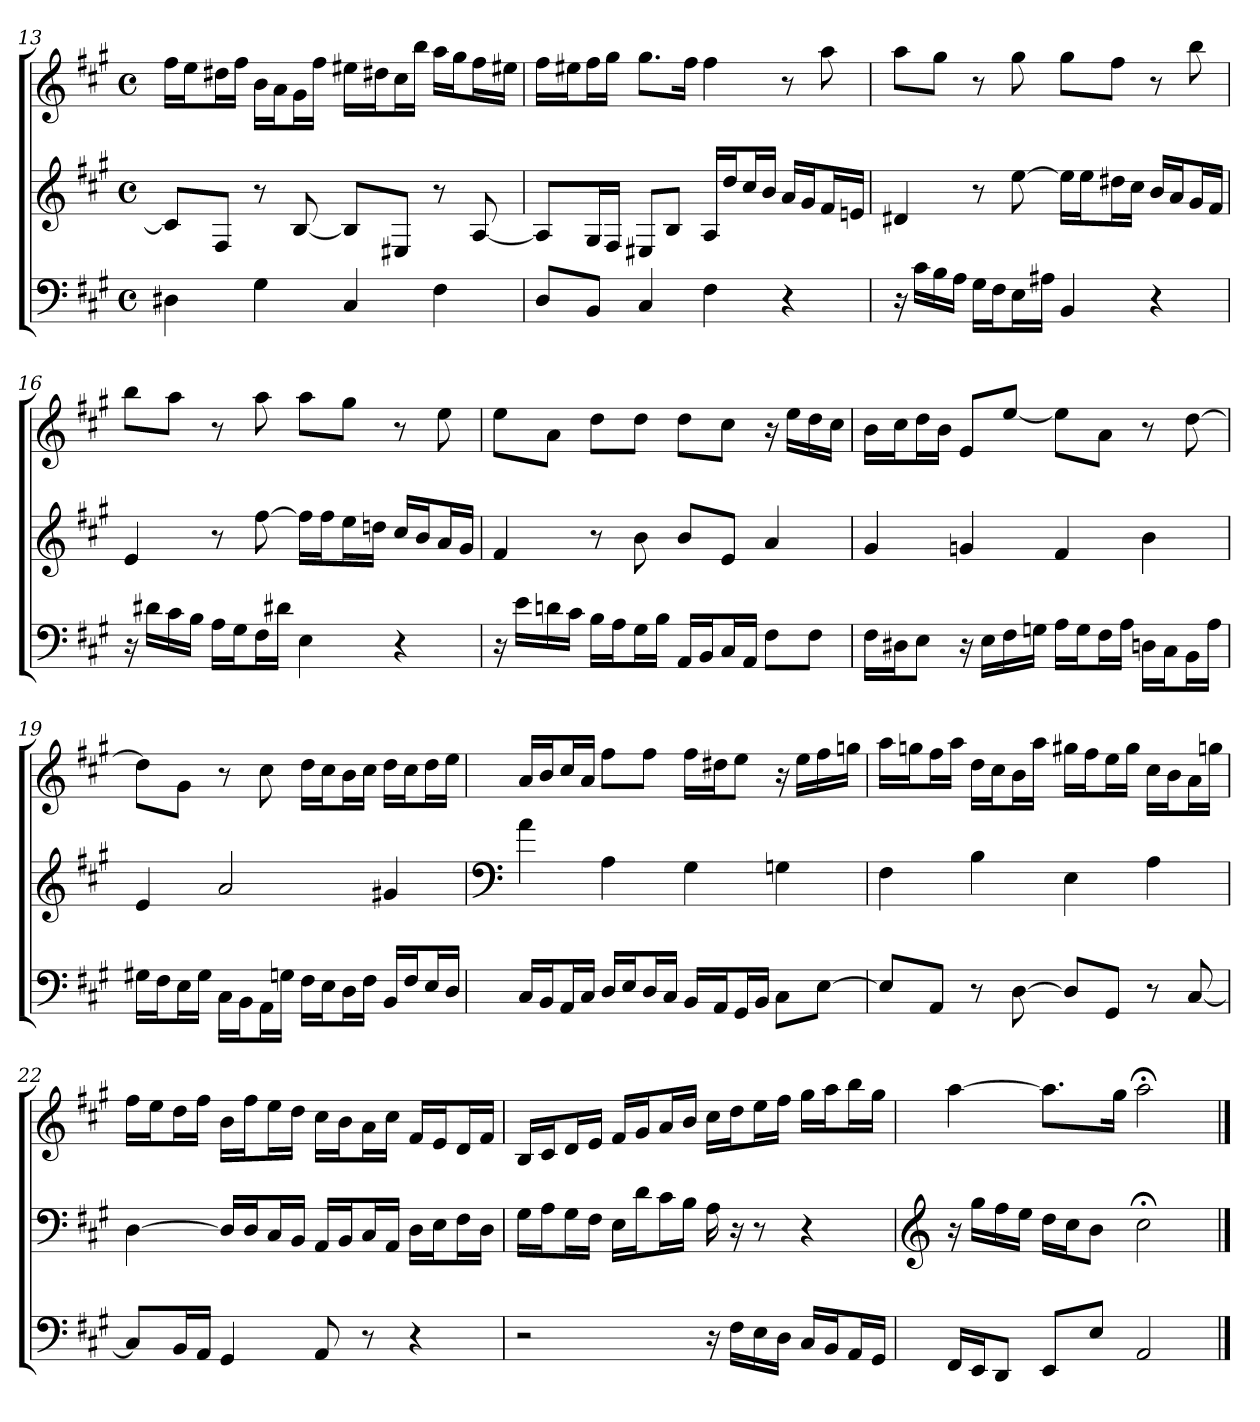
**kern	**kern	**kern
*part3	*part2	*part1
*staff3	*staff2	*staff1
*clefF4	*clefG2	*clefG2
*k[f#c#g#]	*k[f#c#g#]	*k[f#c#g#]
*A:	*A:	*A:
*M4/4	*M4/4	*M4/4
*met(c)	*met(c)	*met(c)
=13	=13	=13
4D#X	8c#/L]	16ff#\LL
.	.	16ee\J
.	8F#/J	16dd#X\L
.	.	16ff#\JJ
4G#	8r	16b\LL
.	.	16a\J
.	[8B	16g#\L
.	.	16ff#\JJ
4C#	8B/L]	16ee#X\LL
.	.	16dd#X\J
.	8E#X/J	16cc#\L
.	.	16bb\JJ
4F#	8r	16aa\LL
.	.	16gg#\J
.	[8A	16ff#\L
.	.	16ee#X\JJ
=14	=14	=14
8D/L	8A/L]	16ff#\LL
.	.	16ee#X\J
8BB/J	16G#/L	16ff#\L
.	16F#/JJ	16gg#\JJ
4C#	8E#X/L	8.gg#\L
.	8B/J	.
.	.	16ff#\Jk
4F#	16A/LL	4ff#
.	16dd/J	.
.	16cc#/L	.
.	16b/JJ	.
4r	16a/LL	8r
.	16g#/J	.
.	16f#/L	8aa
.	16en/JJ	.
=15	=15	=15
16r	4d#X	8aa\L
16c#\LL	.	.
16B\	.	8gg#\J
16A\JJ	.	.
16G#\LL	8r	8r
16F#\J	.	.
16E\L	[8ee	8gg#
16A#X\JJ	.	.
4BB	16ee\LL]	8gg#\L
.	16ee\J	.
.	16dd#X\L	8ff#\J
.	16cc#\JJ	.
4r	16b/LL	8r
.	16a/J	.
.	16g#/L	8bb
.	16f#/JJ	.
=16	=16	=16
16r	4e	8bb\L
16d#X\LL	.	.
16c#\	.	8aa\J
16B\JJ	.	.
16A\LL	8r	8r
16G#\J	.	.
16F#\L	[8ff#	8aa
16d#X\JJ	.	.
4E	16ff#\LL]	8aa\L
.	16ff#\J	.
.	16ee\L	8gg#\J
.	16ddn\JJ	.
4r	16cc#/LL	8r
.	16b/J	.
.	16a/L	8ee
.	16g#/JJ	.
=17	=17	=17
16r	4f#	8ee\L
16e\LL	.	.
16dn\	.	8a\J
16c#\JJ	.	.
16B\LL	8r	8dd\L
16A\J	.	.
16G#\L	8b	8dd\J
16B\JJ	.	.
16AA/LL	8b/L	8dd\L
16BB/J	.	.
16C#/L	8e/J	8cc#\J
16AA/JJ	.	.
8F#\L	4a	16r
.	.	16ee\LL
8F#\J	.	16dd\
.	.	16cc#\JJ
=18	=18	=18
16F#\LL	4g#	16b\LL
16D#X\J	.	16cc#\J
8E\J	.	16dd\L
.	.	16b\JJ
16r	4gn	8e/L
16E\LL	.	.
16F#\	.	[8ee/J
16Gn\JJ	.	.
16A\LL	4f#	8ee\L]
16G\J	.	.
16F#\L	.	8a\J
16A\JJ	.	.
16Dn\LL	4b	8r
16C#\J	.	.
16BB\L	.	[8dd
16A\JJ	.	.
=19	=19	=19
16G#X\LL	4e	8dd\L]
16F#\J	.	.
16E\L	.	8g#\J
16G#\JJ	.	.
16C#\LL	2a	8r
16BB\J	.	.
16AA\L	.	8cc#
16Gn\JJ	.	.
16F#\LL	.	16dd\LL
16E\J	.	16cc#\J
16D\L	.	16b\L
16F#\JJ	.	16cc#\JJ
16BB/LL	4g#X	16dd\LL
16F#/J	.	16cc#\J
16E/L	.	16dd\L
16D/JJ	.	16ee\JJ
=20	=20	=20
*	*clefF4	*
16C#/LL	4a	16a/LL
16BB/J	.	16b/J
16AA/L	.	16cc#/L
16C#/JJ	.	16a/JJ
16D/LL	4A	8ff#\L
16E/J	.	.
16D/L	.	8ff#\J
16C#/JJ	.	.
16BB/LL	4G#	16ff#\LL
16AA/J	.	16dd#X\J
16GG#/L	.	8ee\J
16BB/JJ	.	.
8C#\L	4Gn	16r
.	.	16ee\LL
[8E\J	.	16ff#\
.	.	16ggn\JJ
=21	=21	=21
8E/L]	4F#	16aa\LL
.	.	16ggn\J
8AA/J	.	16ff#\L
.	.	16aa\JJ
8r	4B	16dd\LL
.	.	16cc#\J
[8D	.	16b\L
.	.	16aa\JJ
8D/L]	4E	16gg#X\LL
.	.	16ff#\J
8GG#/J	.	16ee\L
.	.	16gg#\JJ
8r	4A	16cc#\LL
.	.	16b\J
[8C#	.	16a\L
.	.	16ggn\JJ
=22	=22	=22
8C#/L]	[4D	16ff#\LL
.	.	16ee\J
16BB/L	.	16dd\L
16AA/JJ	.	16ff#\JJ
4GG#	16D/LL]	16b\LL
.	16D/J	16ff#\J
.	16C#/L	16ee\L
.	16BB/JJ	16dd\JJ
8AA	16AA/LL	16cc#\LL
.	16BB/J	16b\J
8r	16C#/L	16a\L
.	16AA/JJ	16cc#\JJ
4r	16D\LL	16f#/LL
.	16E\J	16e/J
.	16F#\L	16d/L
.	16D\JJ	16f#/JJ
=23	=23	=23
2r	16G#\LL	16B/LL
.	16A\J	16c#/J
.	16G#\L	16d/L
.	16F#\JJ	16e/JJ
.	16E\LL	16f#/LL
.	16d\J	16g#/J
.	16c#\L	16a/L
.	16B\JJ	16b/JJ
16r	16A	16cc#\LL
16F#\LL	16r	16dd\J
16E\	8r	16ee\L
16D\JJ	.	16ff#\JJ
16C#/LL	4r	16gg#\LL
16BB/J	.	16aa\J
16AA/L	.	16bb\L
16GG#/JJ	.	16gg#\JJ
=24	=24	=24
*	*clefG2	*
*	*	*MM62
16FF#/LL	16r	[4aa
16EE/J	16gg#\LL	.
8DD/J	16ff#\	.
.	16ee\JJ	.
*	*	*MM54
8EE/L	16dd\LL	8.aa\L]
.	16cc#\J	.
8E/J	8b\J	.
*	*	*MM40
.	.	16gg#\Jk
2AA	2cc#;<	2aa;<
==	==	==
*-	*-	*-
